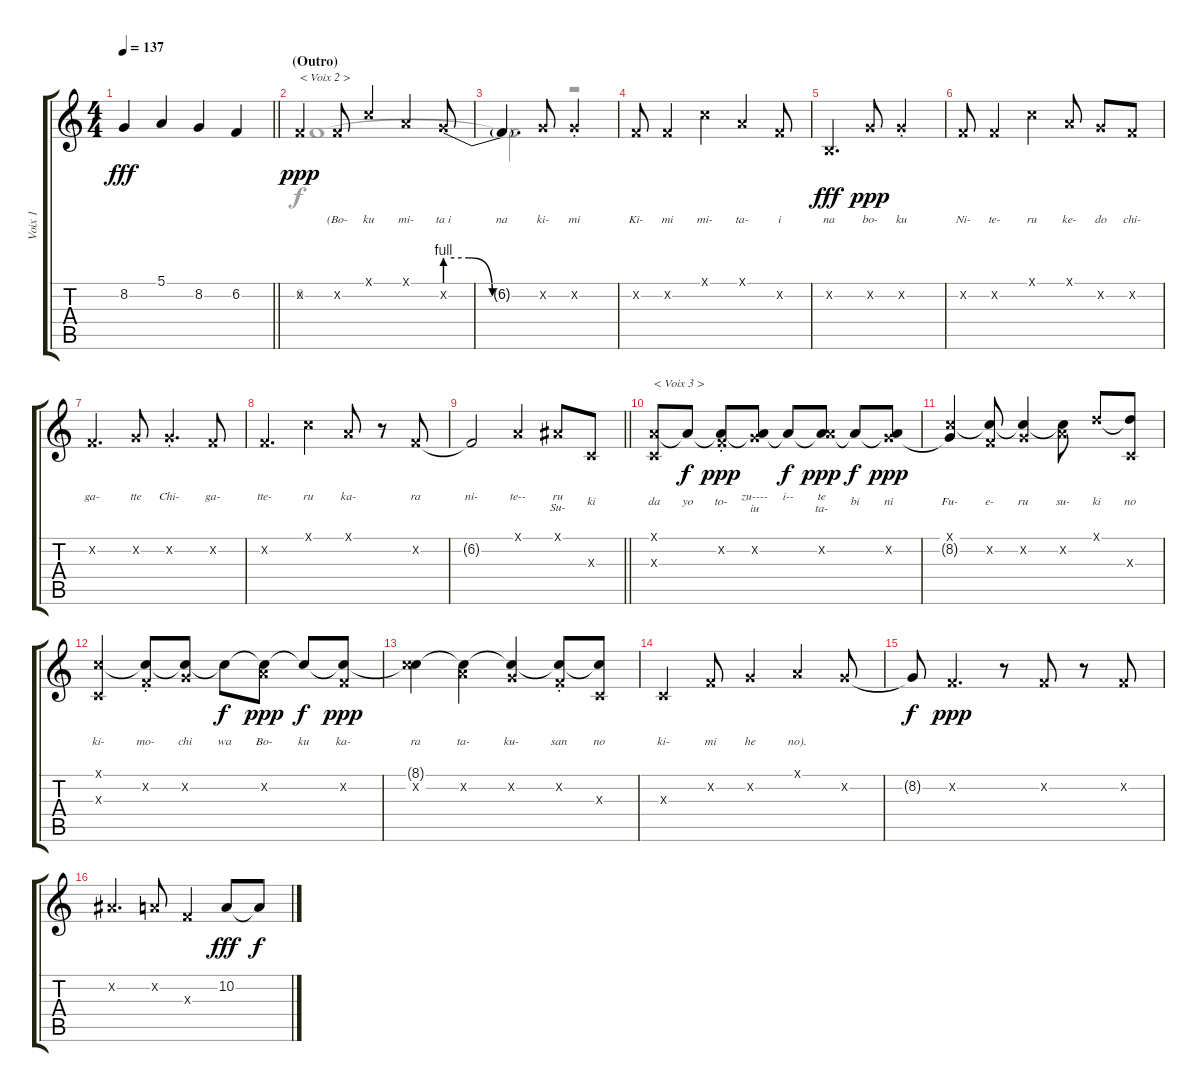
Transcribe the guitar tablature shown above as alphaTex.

\track ("Voix 1" "Voix 1") {instrument clarinet}
\staff {score tabs}
\tuning (E4 B3 G3 D3 A2 E2) {hide}
\voice
\ts (4 4)
\tempo 137
\clef g2
\barLineRight lightlight
\ks c
8.2.4{dy fff} 5.1.4 8.2.4 6.2.4 |
\section ("" "(Outro)")
6.2{x}.4{txt "< Voix 2 >" lyrics (0 "") lyrics (1 "") lyrics (2 "") lyrics (3 "") lyrics (4 "") dy ppp} 6.2{x}.8{lyrics (0 "") lyrics (1 "(Bo-") lyrics (2 "") lyrics (3 "") lyrics (4 "")} 8.1{x}.4{lyrics (0 "") lyrics (1 "ku") lyrics (2 "") lyrics (3 "") lyrics (4 "")} 5.1{x}.4{lyrics (0 "") lyrics (1 "mi-") lyrics (2 "") lyrics (3 "") lyrics (4 "")} 6.2{be (custom 0 4 15 4 30 0 60 0) x}.8{lyrics (0 "") lyrics (1 "ta i") lyrics (2 "") lyrics (3 "") lyrics (4 "")} |
6.2{t}.4{d lyrics (0 "") lyrics (1 "na") lyrics (2 "") lyrics (3 "") lyrics (4 "")} 8.2{x}.8{lyrics (0 "") lyrics (1 "ki-") lyrics (2 "") lyrics (3 "") lyrics (4 "")} 8.2{st x}.2{lyrics (0 "") lyrics (1 "mi") lyrics (2 "") lyrics (3 "") lyrics (4 "")} |
6.2{x}.8{lyrics (0 "") lyrics (1 "Ki-") lyrics (2 "") lyrics (3 "") lyrics (4 "")} 6.2{x}.4{lyrics (0 "") lyrics (1 "mi") lyrics (2 "") lyrics (3 "") lyrics (4 "")} 8.1{x}.4{lyrics (0 "") lyrics (1 "mi-") lyrics (2 "") lyrics (3 "") lyrics (4 "")} 5.1{x}.4{lyrics (0 "") lyrics (1 "ta-") lyrics (2 "") lyrics (3 "") lyrics (4 "")} 6.2{x}.8{lyrics (0 "") lyrics (1 "i") lyrics (2 "") lyrics (3 "") lyrics (4 "")} |
0.2{x}.4{d lyrics (0 "") lyrics (1 "na") lyrics (2 "") lyrics (3 "") lyrics (4 "") dy fff} 8.2{x}.8{lyrics (0 "") lyrics (1 "bo-") lyrics (2 "") lyrics (3 "") lyrics (4 "") dy ppp} 8.2{st x}.2{lyrics (0 "") lyrics (1 "ku") lyrics (2 "") lyrics (3 "") lyrics (4 "")} |
6.2{x}.8{lyrics (0 "") lyrics (1 "Ni-") lyrics (2 "") lyrics (3 "") lyrics (4 "")} 6.2{x}.4{lyrics (0 "") lyrics (1 "te-") lyrics (2 "") lyrics (3 "") lyrics (4 "")} 8.1{x}.4{lyrics (0 "") lyrics (1 "ru") lyrics (2 "") lyrics (3 "") lyrics (4 "")} 5.1{x}.8{lyrics (0 "") lyrics (1 "ke-") lyrics (2 "") lyrics (3 "") lyrics (4 "")} 8.2{x}.8{lyrics (0 "") lyrics (1 "do") lyrics (2 "") lyrics (3 "") lyrics (4 "")} 6.2{x}.8{lyrics (0 "") lyrics (1 "chi-") lyrics (2 "") lyrics (3 "") lyrics (4 "")} |
6.2{x}.4{d lyrics (0 "") lyrics (1 "ga-") lyrics (2 "") lyrics (3 "") lyrics (4 "")} 8.2{x}.8{lyrics (0 "") lyrics (1 "tte") lyrics (2 "") lyrics (3 "") lyrics (4 "")} 8.2{st x}.4{d lyrics (0 "") lyrics (1 "Chi-") lyrics (2 "") lyrics (3 "") lyrics (4 "")} 6.2{x}.8{lyrics (0 "") lyrics (1 "ga-") lyrics (2 "") lyrics (3 "") lyrics (4 "")} |
6.2{x}.4{d lyrics (0 "") lyrics (1 "tte-") lyrics (2 "") lyrics (3 "") lyrics (4 "")} 8.1{x}.4{lyrics (0 "") lyrics (1 "ru") lyrics (2 "") lyrics (3 "") lyrics (4 "")} 5.1{x}.8{lyrics (0 "") lyrics (1 "ka-") lyrics (2 "") lyrics (3 "") lyrics (4 "")} r.8 6.2{x}.8{lyrics (0 "") lyrics (1 "ra") lyrics (2 "") lyrics (3 "") lyrics (4 "")} |
\barLineRight lightlight
6.2{t}.2{lyrics (0 "") lyrics (1 "ni-") lyrics (2 "") lyrics (3 "") lyrics (4 "")} 5.1{x}.4{lyrics (0 "") lyrics (1 "te--") lyrics (2 "") lyrics (3 "") lyrics (4 "")} 6.1{x}.8{lyrics (0 "") lyrics (1 "ru") lyrics (2 "Su-") lyrics (3 "") lyrics (4 "")} 5.3{x}.8{lyrics (0 "") lyrics (1 "") lyrics (2 "ki") lyrics (3 "") lyrics (4 "")} |
(5.1{x} 5.3{x}).8{txt "< Voix 3 >" lyrics (0 "") lyrics (1 "") lyrics (2 "da") lyrics (3 "") lyrics (4 "")} 5.1{t}.8{lyrics (0 "") lyrics (1 "") lyrics (2 "yo") lyrics (3 "") lyrics (4 "") dy f} (5.1{t} 6.2{st x}).8{lyrics (0 "") lyrics (1 "") lyrics (2 "to-") lyrics (3 "") lyrics (4 "") dy ppp} (5.1{t} 8.2{x}).8{lyrics (0 "") lyrics (1 "zu----") lyrics (2 "iu") lyrics (3 "") lyrics (4 "")} 5.1{t}.8{lyrics (0 "") lyrics (1 "i--") lyrics (2 "") lyrics (3 "") lyrics (4 "") dy f} (5.1{t} 10.2{x}).8{lyrics (0 "") lyrics (1 "te") lyrics (2 "ta-") lyrics (3 "") lyrics (4 "") dy ppp} 5.1{t}.8{lyrics (0 "") lyrics (1 "") lyrics (2 "bi") lyrics (3 "") lyrics (4 "") dy f} (5.1{t} 8.2{x}).8{lyrics (0 "") lyrics (1 "") lyrics (2 "ni") lyrics (3 "") lyrics (4 "") dy ppp} |
(8.1{x} 8.2{t}).4{lyrics (0 "") lyrics (1 "") lyrics (2 "Fu-") lyrics (3 "") lyrics (4 "")} (8.1{t} 6.2{x}).8{lyrics (0 "") lyrics (1 "") lyrics (2 "e-") lyrics (3 "") lyrics (4 "")} (8.1{t} 8.2{x}).4{lyrics (0 "") lyrics (1 "") lyrics (2 "ru") lyrics (3 "") lyrics (4 "")} (8.1{t} 10.2{x}).8{lyrics (0 "") lyrics (1 "") lyrics (2 "su-") lyrics (3 "") lyrics (4 "")} 10.1{x}.8{lyrics (0 "") lyrics (1 "") lyrics (2 "ki") lyrics (3 "") lyrics (4 "")} (10.1{t} 5.3{x}).8{lyrics (0 "") lyrics (1 "") lyrics (2 "no") lyrics (3 "") lyrics (4 "")} |
(8.1{x} 5.3{x}).4{lyrics (0 "") lyrics (1 "") lyrics (2 "ki-") lyrics (3 "") lyrics (4 "")} (8.1{t} 6.2{st x}).8{lyrics (0 "") lyrics (1 "") lyrics (2 "mo-") lyrics (3 "") lyrics (4 "")} (8.1{t} 8.2{x}).8{lyrics (0 "") lyrics (1 "") lyrics (2 "chi") lyrics (3 "") lyrics (4 "")} 8.1{t}.8{lyrics (0 "") lyrics (1 "") lyrics (2 "wa") lyrics (3 "") lyrics (4 "") dy f} (8.1{t} 10.2{x}).8{lyrics (0 "") lyrics (1 "") lyrics (2 "Bo-") lyrics (3 "") lyrics (4 "") dy ppp} 8.1{t}.8{lyrics (0 "") lyrics (1 "") lyrics (2 "ku") lyrics (3 "") lyrics (4 "") dy f} (8.1{t} 6.2{x}).8{lyrics (0 "") lyrics (1 "") lyrics (2 "ka-") lyrics (3 "") lyrics (4 "") dy ppp} |
(8.1{t} 13.2{x}).4{lyrics (0 "") lyrics (1 "") lyrics (2 "ra") lyrics (3 "") lyrics (4 "")} (8.1{t} 10.2{x}).4{lyrics (0 "") lyrics (1 "") lyrics (2 "ta-") lyrics (3 "") lyrics (4 "")} (8.1{t} 8.2{x}).4{lyrics (0 "") lyrics (1 "") lyrics (2 "ku-") lyrics (3 "") lyrics (4 "")} (8.1{t} 6.2{st x}).8{lyrics (0 "") lyrics (1 "") lyrics (2 "san") lyrics (3 "") lyrics (4 "")} (8.1{t} 5.3{x}).8{lyrics (0 "") lyrics (1 "") lyrics (2 "no") lyrics (3 "") lyrics (4 "")} |
5.3{x}.4{lyrics (0 "") lyrics (1 "") lyrics (2 "ki-") lyrics (3 "") lyrics (4 "")} 6.2{x}.8{lyrics (0 "") lyrics (1 "") lyrics (2 "mi") lyrics (3 "") lyrics (4 "")} 8.2{x}.4{lyrics (0 "") lyrics (1 "") lyrics (2 "he") lyrics (3 "") lyrics (4 "")} 5.1{x}.4{lyrics (0 "") lyrics (1 "") lyrics (2 "no).") lyrics (3 "") lyrics (4 "")} 8.2{x}.8 |
8.2{t}.8{dy f} 6.2{x}.4{d dy ppp} r.8 6.2{x}.8 r.8 6.2{x}.8 |
11.2{x}.4{d} 10.2{x}.8 10.3{x}.4 10.2.8{dy fff} 10.2{sl t}.8{dy f}
\voice
\clef g2
\ottava regular
\simile none
\barLineRight lightlight
\ks c
|
6.2.1 |
6.2{t}.2{dy f} r.2 |
|
|
|
|
|
\barLineRight lightlight
|
|
|
|
|
|
|
